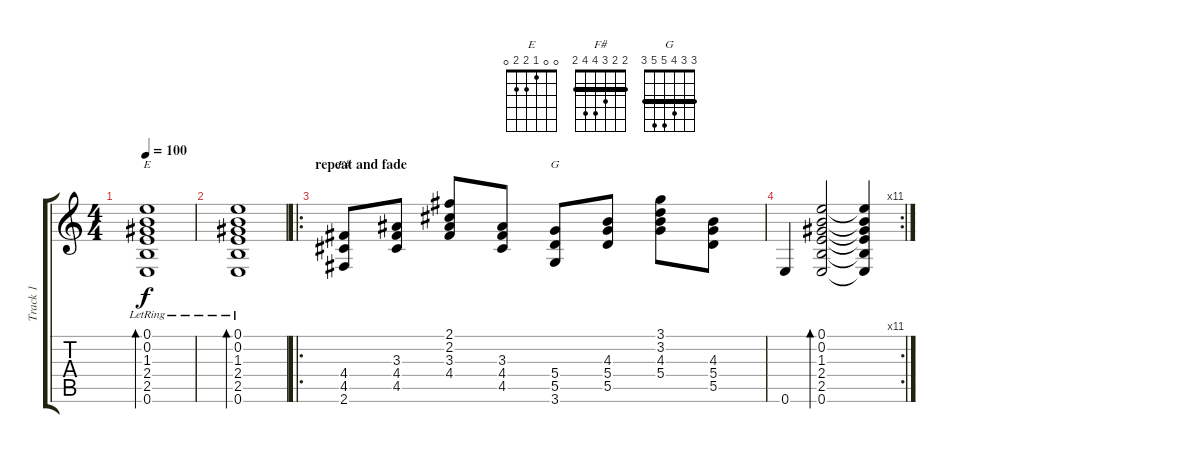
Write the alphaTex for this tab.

\track ("Track 1" "Track 1") {instrument distortionguitar}
\staff {score tabs}
\tuning (E4 B3 G3 D3 A2 E2) {hide}
\chord ("E" 0 0 1 2 2 0)
\chord ("F#" 2 2 3 4 4 2) {barre 2}
\chord ("G" 3 3 4 5 5 3) {barre 3}
\ts (4 4)
\tempo 100
\clef g2
\ks c
(0.1{lr} 0.2{lr} 1.3{lr} 2.4{lr} 2.5{lr} 0.6{lr}).1{bd 480 ch "E" dy f} |
(0.1{lr} 0.2 1.3{lr} 2.4{lr} 2.5{lr} 0.6{lr}).1{bd 240} |
\ro
\section ("" "repeat and fade")
(4.4 4.5 2.6).8{ch "F#"} (3.3 4.4 4.5).8 (2.1 2.2 3.3 4.4).8 (3.3 4.4 4.5).8 (5.4 5.5 3.6).8{ch "G"} (4.3 5.4 5.5).8 (3.1 3.2 4.3 5.4).8 (4.3 5.4 5.5).8 |
\rc 11
0.6.4 (0.1 0.2 1.3 2.4 2.5 0.6).2{bd 240} (0.1{t} 0.2{t} 1.3{t} 2.4{t} 2.5{t} 0.6{t}).4
